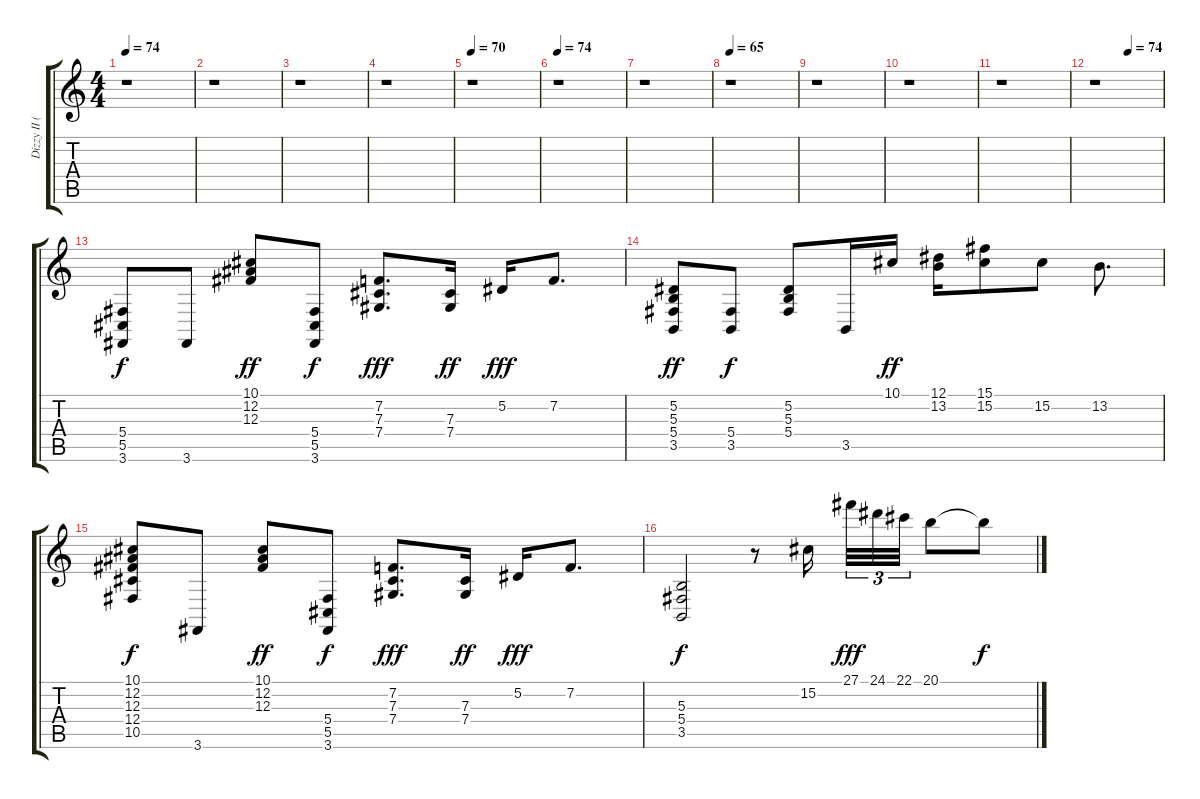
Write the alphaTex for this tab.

\track ("Dizzy II (Piano)" "Dizzy II (") {instrument acousticgrandpiano}
\staff {score tabs}
\tuning (Eb4 Bb3 Gb3 Db3 Ab2 Eb2) {hide}
\ts (4 4)
\tempo 74
\clef g2
\ks c
r.1{dy f} |
r.1 |
r.1 |
r.1 |
\tempo 70
r.1 |
\tempo 74
r.1 |
r.1 |
\tempo 65
r.1 |
r.1 |
r.1 |
r.1 |
\tempo (74 0.5)
r.1 |
(5.4 5.5 3.6).8 3.6.8 (10.1 12.2 12.3).8{dy ff} (5.4 5.5 3.6).8{dy f} (7.2 7.3 7.4).8{d dy fff} (7.3 7.4).16{dy ff} 5.2.16{dy fff} 7.2.8{d} |
(5.2 5.3 5.4 3.5).8{dy ff} (5.4 3.5).8{dy f} (5.2 5.3 5.4).8 3.5.16 10.1.16{dy ff} (12.1 13.2).16 (15.1 15.2).8 15.2.8 13.2.8{d} |
(10.1 12.2 12.3 12.4 10.5).8{dy f} 3.6.8 (10.1 12.2 12.3).8{dy ff} (5.4 5.5 3.6).8{dy f} (7.2 7.3 7.4).8{d dy fff} (7.3 7.4).16{dy ff} 5.2.16{dy fff} 7.2.8{d} |
(5.3 5.4 3.5).2{dy f} r.8 15.2.16 27.1.32{tu (3 2) dy fff} 24.1.32{tu (3 2)} 22.1.32{tu (3 2)} 20.1.8 20.1{t}.8{dy f}
